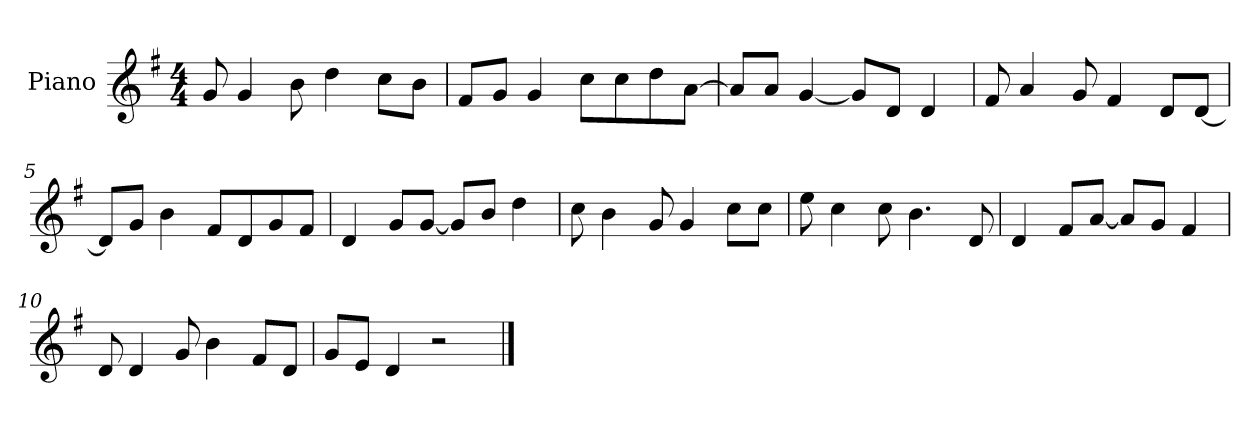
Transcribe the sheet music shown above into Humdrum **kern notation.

**kern
*part1
*staff1
*I"Piano
*I'P-no
*clefG2
*k[f#]
*M4/4
*MM90
=1
8g/
4g/
8b\
4dd\
8cc\L
8b\J
=2
8f#/L
8g/J
4g/
8cc\L
8cc\
8dd\
[8a\J
=3
8a/L]
8a/J
[4g/
8g/L]
8d/J
4d/
=4
8f#/
4a/
8g/
4f#/
8d/L
[8d/J
=5
8d/L]
8g/J
4b\
8f#/L
8d/
8g/
8f#/J
!!LO:LB:g=z
=6
4d/
8g/L
[8g/J
8g/L]
8b/J
4dd\
=7
8cc\
4b\
8g/
4g/
8cc\L
8cc\J
=8
8ee\
4cc\
8cc\
4.b\
8d/
=9
4d/
8f#/L
[8a/J
8a/L]
8g/J
4f#/
=10
8d/
4d/
8g/
4b\
8f#/L
8d/J
=11
8g/L
8e/J
4d/
2r
==
*-
